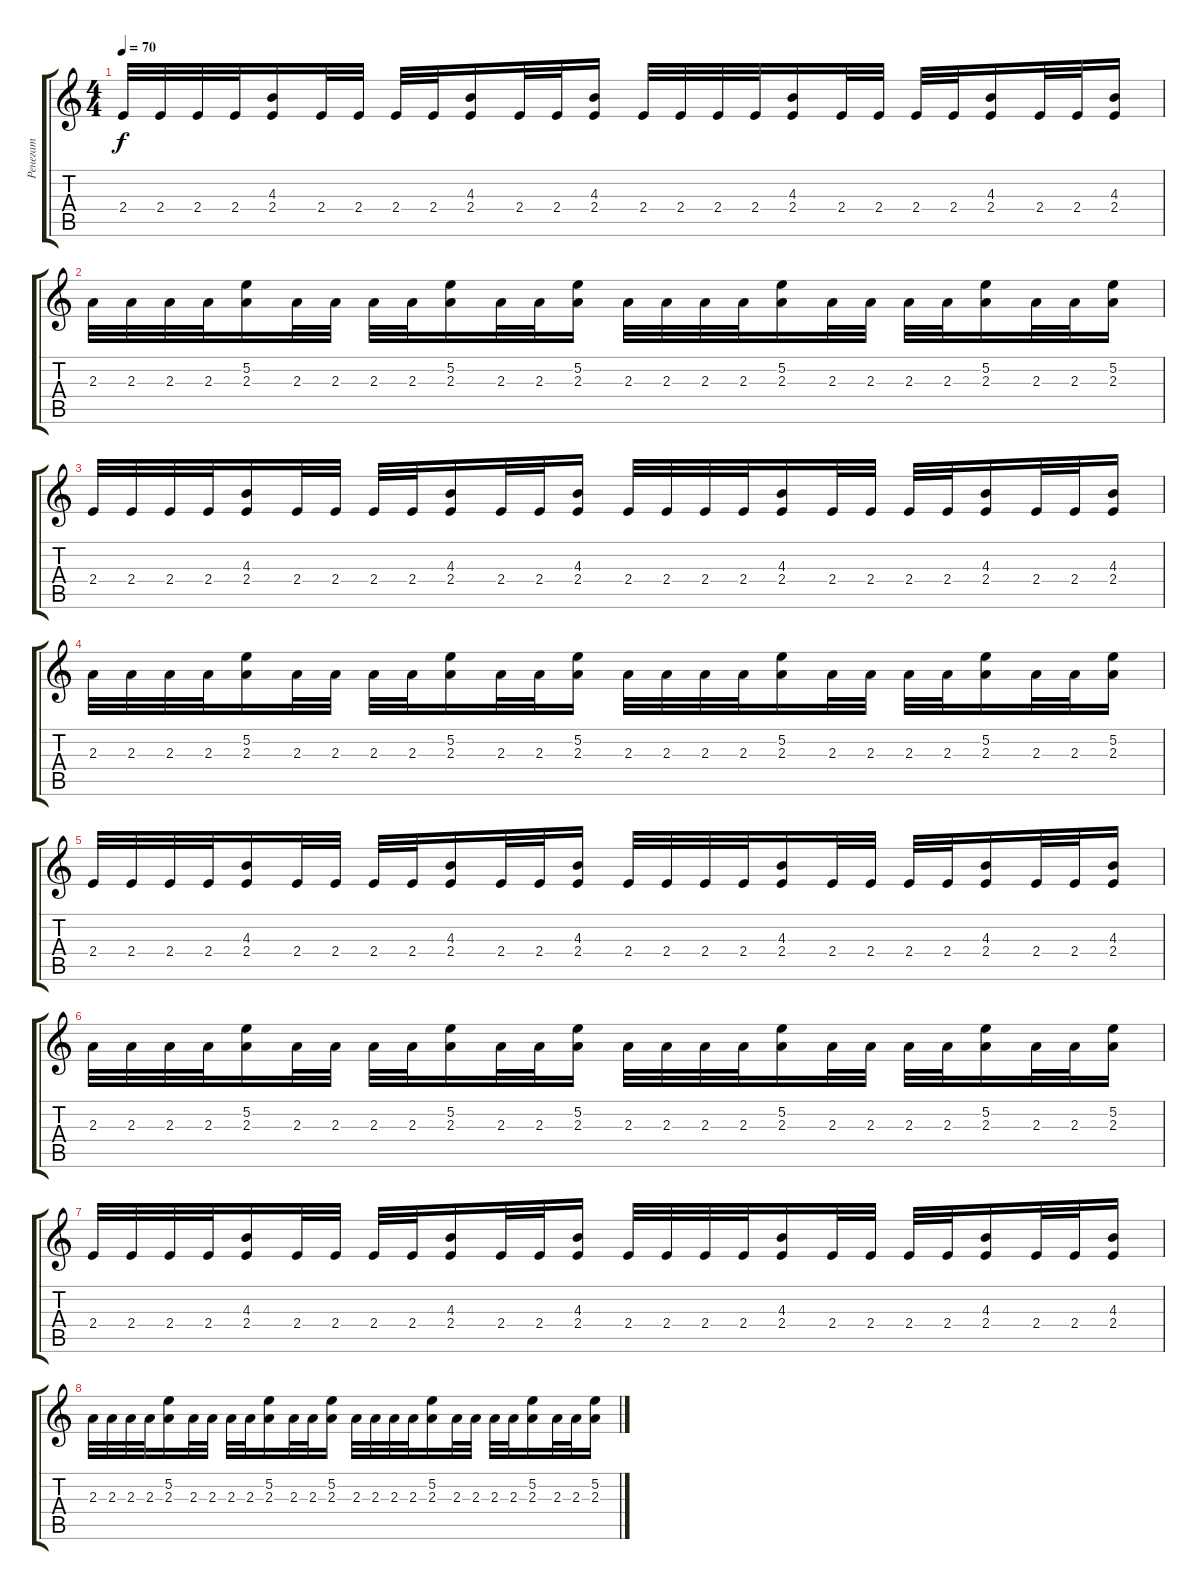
\track ("Ренегат" "Ренегат") {instrument overdrivenguitar}
\staff {score tabs}
\tuning (E4 B3 G3 D3 A2 E2) {hide}
\ts (4 4)
\tempo 70
\clef g2
\ks c
2.4.32{dy f} 2.4.32 2.4.32 2.4.32 (4.3 2.4).16 2.4.32 2.4.32 2.4.32 2.4.32 (4.3 2.4).16 2.4.32 2.4.32 (4.3 2.4).16 2.4.32 2.4.32 2.4.32 2.4.32 (4.3 2.4).16 2.4.32 2.4.32 2.4.32 2.4.32 (4.3 2.4).16 2.4.32 2.4.32 (4.3 2.4).16 |
2.3.32 2.3.32 2.3.32 2.3.32 (5.2 2.3).16 2.3.32 2.3.32 2.3.32 2.3.32 (5.2 2.3).16 2.3.32 2.3.32 (5.2 2.3).16 2.3.32 2.3.32 2.3.32 2.3.32 (5.2 2.3).16 2.3.32 2.3.32 2.3.32 2.3.32 (5.2 2.3).16 2.3.32 2.3.32 (5.2 2.3).16 |
2.4.32 2.4.32 2.4.32 2.4.32 (4.3 2.4).16 2.4.32 2.4.32 2.4.32 2.4.32 (4.3 2.4).16 2.4.32 2.4.32 (4.3 2.4).16 2.4.32 2.4.32 2.4.32 2.4.32 (4.3 2.4).16 2.4.32 2.4.32 2.4.32 2.4.32 (4.3 2.4).16 2.4.32 2.4.32 (4.3 2.4).16 |
2.3.32 2.3.32 2.3.32 2.3.32 (5.2 2.3).16 2.3.32 2.3.32 2.3.32 2.3.32 (5.2 2.3).16 2.3.32 2.3.32 (5.2 2.3).16 2.3.32 2.3.32 2.3.32 2.3.32 (5.2 2.3).16 2.3.32 2.3.32 2.3.32 2.3.32 (5.2 2.3).16 2.3.32 2.3.32 (5.2 2.3).16 |
2.4.32 2.4.32 2.4.32 2.4.32 (4.3 2.4).16 2.4.32 2.4.32 2.4.32 2.4.32 (4.3 2.4).16 2.4.32 2.4.32 (4.3 2.4).16 2.4.32 2.4.32 2.4.32 2.4.32 (4.3 2.4).16 2.4.32 2.4.32 2.4.32 2.4.32 (4.3 2.4).16 2.4.32 2.4.32 (4.3 2.4).16 |
2.3.32 2.3.32 2.3.32 2.3.32 (5.2 2.3).16 2.3.32 2.3.32 2.3.32 2.3.32 (5.2 2.3).16 2.3.32 2.3.32 (5.2 2.3).16 2.3.32 2.3.32 2.3.32 2.3.32 (5.2 2.3).16 2.3.32 2.3.32 2.3.32 2.3.32 (5.2 2.3).16 2.3.32 2.3.32 (5.2 2.3).16 |
2.4.32 2.4.32 2.4.32 2.4.32 (4.3 2.4).16 2.4.32 2.4.32 2.4.32 2.4.32 (4.3 2.4).16 2.4.32 2.4.32 (4.3 2.4).16 2.4.32 2.4.32 2.4.32 2.4.32 (4.3 2.4).16 2.4.32 2.4.32 2.4.32 2.4.32 (4.3 2.4).16 2.4.32 2.4.32 (4.3 2.4).16 |
2.3.32 2.3.32 2.3.32 2.3.32 (5.2 2.3).16 2.3.32 2.3.32 2.3.32 2.3.32 (5.2 2.3).16 2.3.32 2.3.32 (5.2 2.3).16 2.3.32 2.3.32 2.3.32 2.3.32 (5.2 2.3).16 2.3.32 2.3.32 2.3.32 2.3.32 (5.2 2.3).16 2.3.32 2.3.32 (5.2 2.3).16
